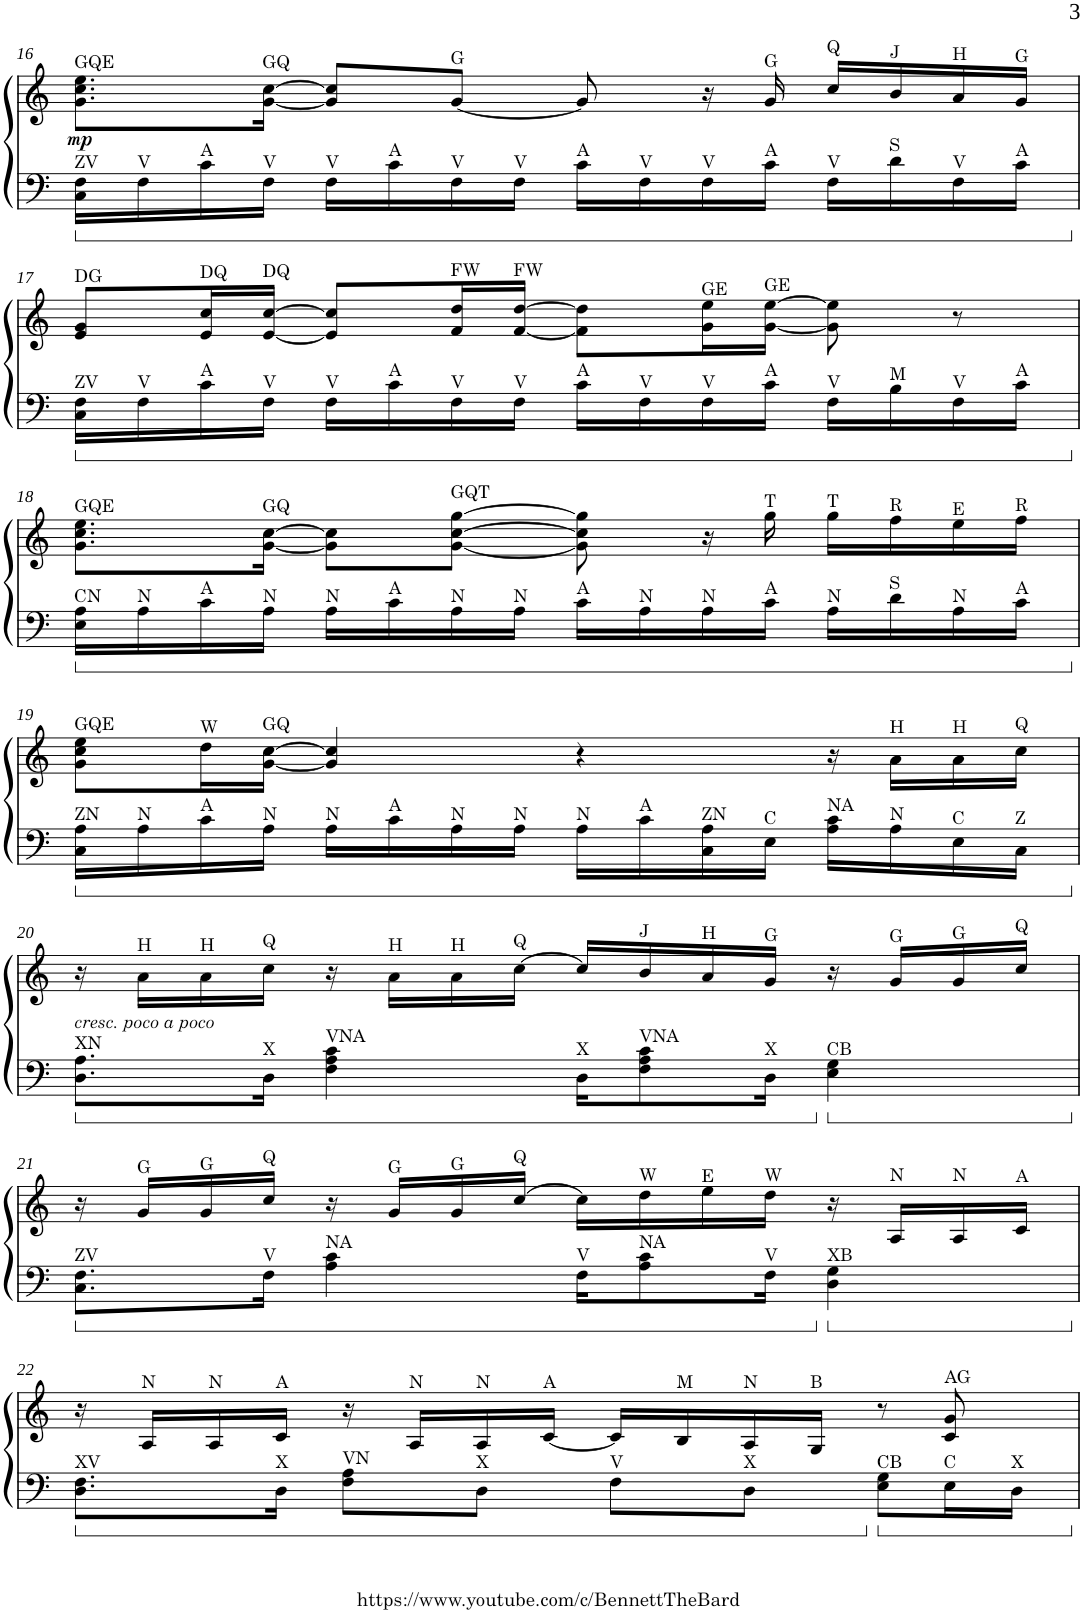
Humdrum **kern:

**kern	**kern	**dynam
*part1	*part1	*part1
*staff2	*staff1	*staff1/2
*I"Piano	*	*
*I'Pno.	*	*
!!LO:PB:g=z
*clefF4	*clefG2	*
*k[]	*k[]	*
*M4/4	*M4/4	*
=16	=16	=16
!	!LO:TX:a:t=GQE	!
!LO:TX:a:t=ZV	!	!
!	!	!LO:DY:b
16C\ 16F\LL	8.g\ 8.cc\ 8.ee\L	mp
!LO:TX:a:t=V	!	!
16F\	.	.
!LO:TX:a:t=A	!	!
16c\	.	.
!	!LO:TX:a:t=GQ	!
!LO:TX:a:t=V	!	!
16F\JJ	[16g\ [16cc\Jk	.
!LO:TX:a:t=V	!	!
16F\LL	8g/] 8cc/]L	.
!LO:TX:a:t=A	!	!
16c\	.	.
!	!LO:TX:a:t=G	!
!LO:TX:a:t=V	!	!
16F\	[8g/J	.
!LO:TX:a:t=V	!	!
16F\JJ	.	.
!LO:TX:a:t=A	!	!
16c\LL	8g/]	.
!LO:TX:a:t=V	!	!
16F\	.	.
!LO:TX:a:t=V	!	!
16F\	16r	.
!	!LO:TX:a:t=G	!
!LO:TX:a:t=A	!	!
16c\JJ	16g/	.
!	!LO:TX:a:t=Q	!
!LO:TX:a:t=V	!	!
16F\LL	16cc/LL	.
!	!LO:TX:a:t=J	!
!LO:TX:a:t=S	!	!
16d\	16b/	.
!	!LO:TX:a:t=H	!
!LO:TX:a:t=V	!	!
16F\	16a/	.
!	!LO:TX:a:t=G	!
!LO:TX:a:t=A	!	!
16c\JJ	16g/JJ	.
!!LO:LB:g=z
=17	=17	=17
!	!LO:TX:a:t=DG	!
!LO:TX:a:t=ZV	!	!
16C\ 16F\LL	8e/ 8g/L	.
!LO:TX:a:t=V	!	!
16F\	.	.
!	!LO:TX:a:t=DQ	!
!LO:TX:a:t=A	!	!
16c\	16e/ 16cc/L	.
!	!LO:TX:a:t=DQ	!
!LO:TX:a:t=V	!	!
16F\JJ	[16e/ [16cc/JJ	.
!LO:TX:a:t=V	!	!
16F\LL	8e/] 8cc/]L	.
!LO:TX:a:t=A	!	!
16c\	.	.
!	!LO:TX:a:t=FW	!
!LO:TX:a:t=V	!	!
16F\	16f/ 16dd/L	.
!	!LO:TX:a:t=FW	!
!LO:TX:a:t=V	!	!
16F\JJ	[16f/ [16dd/JJ	.
!LO:TX:a:t=A	!	!
16c\LL	8f\] 8dd\]L	.
!LO:TX:a:t=V	!	!
16F\	.	.
!	!LO:TX:a:t=GE	!
!LO:TX:a:t=V	!	!
16F\	16g\ 16ee\L	.
!	!LO:TX:a:t=GE	!
!LO:TX:a:t=A	!	!
16c\JJ	[16g\ [16ee\JJ	.
!LO:TX:a:t=V	!	!
16F\LL	8g\] 8ee\]	.
!LO:TX:a:t=M	!	!
16B\	.	.
!LO:TX:a:t=V	!	!
16F\	8r	.
!LO:TX:a:t=A	!	!
16c\JJ	.	.
!!LO:LB:g=z
=18	=18	=18
!	!LO:TX:a:t=GQE	!
!LO:TX:a:t=CN	!	!
16E\ 16A\LL	8.g\ 8.cc\ 8.ee\L	.
!LO:TX:a:t=N	!	!
16A\	.	.
!LO:TX:a:t=A	!	!
16c\	.	.
!	!LO:TX:a:t=GQ	!
!LO:TX:a:t=N	!	!
16A\JJ	[16g\ [16cc\Jk	.
!LO:TX:a:t=N	!	!
16A\LL	8g\] 8cc\]L	.
!LO:TX:a:t=A	!	!
16c\	.	.
!	!LO:TX:a:t=GQT	!
!LO:TX:a:t=N	!	!
16A\	[8g\ [8cc\ [8gg\J	.
!LO:TX:a:t=N	!	!
16A\JJ	.	.
!LO:TX:a:t=A	!	!
16c\LL	8g\] 8cc\] 8gg\]	.
!LO:TX:a:t=N	!	!
16A\	.	.
!LO:TX:a:t=N	!	!
16A\	16r	.
!	!LO:TX:a:t=T	!
!LO:TX:a:t=A	!	!
16c\JJ	16gg\	.
!	!LO:TX:a:t=T	!
!LO:TX:a:t=N	!	!
16A\LL	16gg\LL	.
!	!LO:TX:a:t=R	!
!LO:TX:a:t=S	!	!
16d\	16ff\	.
!	!LO:TX:a:t=E	!
!LO:TX:a:t=N	!	!
16A\	16ee\	.
!	!LO:TX:a:t=R	!
!LO:TX:a:t=A	!	!
16c\JJ	16ff\JJ	.
!!LO:LB:g=z
=19	=19	=19
!	!LO:TX:a:t=GQE	!
!LO:TX:a:t=ZN	!	!
16C\ 16A\LL	8g\ 8cc\ 8ee\L	.
!LO:TX:a:t=N	!	!
16A\	.	.
!	!LO:TX:a:t=W	!
!LO:TX:a:t=A	!	!
16c\	16dd\L	.
!	!LO:TX:a:t=GQ	!
!LO:TX:a:t=N	!	!
16A\JJ	[16g\ [16cc\JJ	.
!LO:TX:a:t=N	!	!
16A\LL	4g/] 4cc/]	.
!LO:TX:a:t=A	!	!
16c\	.	.
!LO:TX:a:t=N	!	!
16A\	.	.
!LO:TX:a:t=N	!	!
16A\JJ	.	.
!LO:TX:a:t=N	!	!
16A\LL	4r	.
!LO:TX:a:t=A	!	!
16c\	.	.
!LO:TX:a:t=ZN	!	!
16C\ 16A\	.	.
!LO:TX:a:t=C	!	!
16E\JJ	.	.
!LO:TX:a:t=NA	!	!
16A\ 16c\LL	16r	.
!	!LO:TX:a:t=H	!
!LO:TX:a:t=N	!	!
16A\	16a\LL	.
!	!LO:TX:a:t=H	!
!LO:TX:a:t=C	!	!
16E\	16a\	.
!	!LO:TX:a:t=Q	!
!LO:TX:a:t=Z	!	!
16C\JJ	16cc\JJ	.
!!LO:LB:g=z
=20	=20	=20
!	!LO:TX:b:i:t=cresc. poco a poco	!
!LO:TX:a:t=XN	!	!
8.D\ 8.A\L	16r	.
!	!LO:TX:a:t=H	!
.	16a\LL	.
!	!LO:TX:a:t=H	!
.	16a\	.
!	!LO:TX:a:t=Q	!
!LO:TX:a:t=X	!	!
16D\Jk	16cc\JJ	.
!LO:TX:a:t=VNA	!	!
4F\ 4A\ 4c\	16r	.
!	!LO:TX:a:t=H	!
.	16a\LL	.
!	!LO:TX:a:t=H	!
.	16a\	.
!	!LO:TX:a:t=Q	!
.	[16cc\JJ	.
!LO:TX:a:t=X	!	!
16D\KL	16cc/LL]	.
!	!LO:TX:a:t=J	!
!LO:TX:a:t=VNA	!	!
8F\ 8A\ 8c\	16b/	.
!	!LO:TX:a:t=H	!
.	16a/	.
!	!LO:TX:a:t=G	!
!LO:TX:a:t=X	!	!
16D\Jk	16g/JJ	.
!LO:TX:a:t=CB	!	!
4E\ 4G\	16r	.
!	!LO:TX:a:t=G	!
.	16g/LL	.
!	!LO:TX:a:t=G	!
.	16g/	.
!	!LO:TX:a:t=Q	!
.	16cc/JJ	.
!!LO:LB:g=z
=21	=21	=21
!LO:TX:a:t=ZV	!	!
8.C\ 8.F\L	16r	.
!	!LO:TX:a:t=G	!
.	16g/LL	.
!	!LO:TX:a:t=G	!
.	16g/	.
!	!LO:TX:a:t=Q	!
!LO:TX:a:t=V	!	!
16F\Jk	16cc/JJ	.
!LO:TX:a:t=NA	!	!
4A\ 4c\	16r	.
!	!LO:TX:a:t=G	!
.	16g/LL	.
!	!LO:TX:a:t=G	!
.	16g/	.
!	!LO:TX:a:t=Q	!
.	[16cc/JJ	.
!LO:TX:a:t=V	!	!
16F\KL	16cc\LL]	.
!	!LO:TX:a:t=W	!
!LO:TX:a:t=NA	!	!
8A\ 8c\	16dd\	.
!	!LO:TX:a:t=E	!
.	16ee\	.
!	!LO:TX:a:t=W	!
!LO:TX:a:t=V	!	!
16F\Jk	16dd\JJ	.
!LO:TX:a:t=XB	!	!
4D\ 4G\	16r	.
!	!LO:TX:a:t=N	!
.	16A/LL	.
!	!LO:TX:a:t=N	!
.	16A/	.
!	!LO:TX:a:t=A	!
.	16c/JJ	.
!!LO:LB:g=z
=22	=22	=22
!LO:TX:a:t=XV	!	!
8.D\ 8.F\L	16r	.
!	!LO:TX:a:t=N	!
.	16A/LL	.
!	!LO:TX:a:t=N	!
.	16A/	.
!	!LO:TX:a:t=A	!
!LO:TX:a:t=X	!	!
16D\Jk	16c/JJ	.
!LO:TX:a:t=VN	!	!
8F\ 8A\L	16r	.
!	!LO:TX:a:t=N	!
.	16A/LL	.
!	!LO:TX:a:t=N	!
!LO:TX:a:t=X	!	!
8D\J	16A/	.
!	!LO:TX:a:t=A	!
.	[16c/JJ	.
!LO:TX:a:t=V	!	!
8F\L	16c/LL]	.
!	!LO:TX:a:t=M	!
.	16B/	.
!	!LO:TX:a:t=N	!
!LO:TX:a:t=X	!	!
8D\J	16A/	.
!	!LO:TX:a:t=B	!
.	16G/JJ	.
!LO:TX:a:t=CB	!	!
8E\ 8G\L	8r	.
!	!LO:TX:a:t=AG	!
!LO:TX:a:t=C	!	!
16E\L	8c/ 8g/	.
!LO:TX:a:t=X	!	!
16D\JJ	.	.
=	=	=
*-	*-	*-
